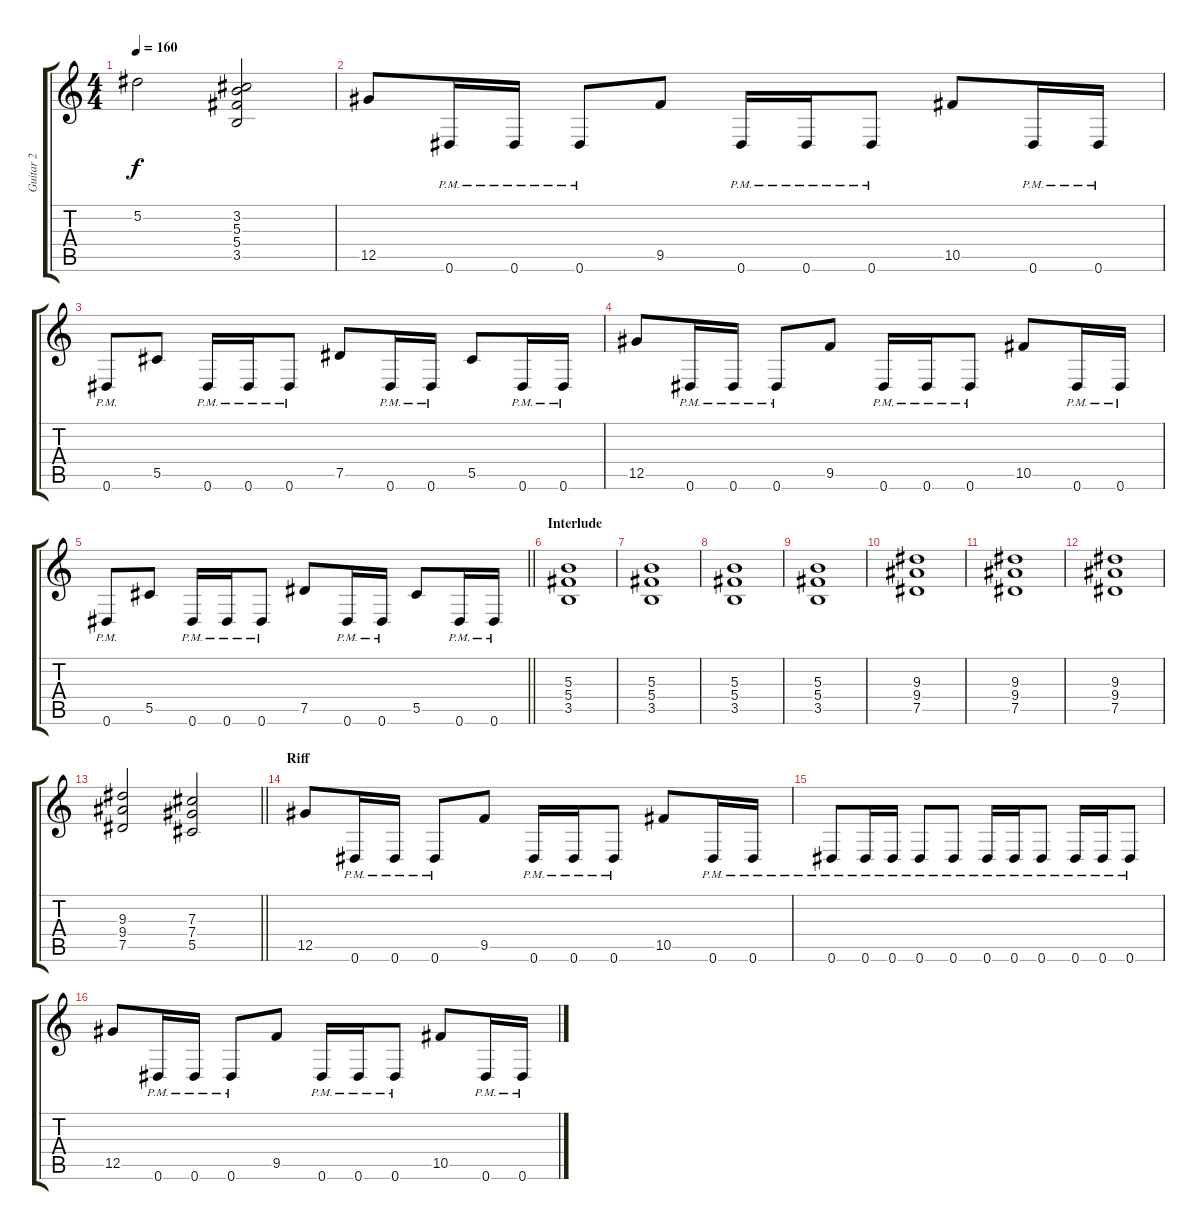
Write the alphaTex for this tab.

\track ("Guitar 2" "Guitar 2") {instrument distortionguitar}
\staff {score tabs}
\tuning (Eb4 Bb3 Gb3 Db3 Ab2 Eb2) {hide}
\ts (4 4)
\tempo 160
\clef g2
\ks c
5.2{t}.2{dy f} (3.2 5.3{t} 5.4{t} 3.5{t}).2 |
12.5.8 0.6{pm}.16 0.6{pm}.16 0.6{pm}.8 9.5.8 0.6{pm}.16 0.6{pm}.16 0.6{pm}.8 10.5.8 0.6{pm}.16 0.6{pm}.16 |
0.6{pm}.8 5.5.8 0.6{pm}.16 0.6{pm}.16 0.6{pm}.8 7.5.8 0.6{pm}.16 0.6{pm}.16 5.5.8 0.6{pm}.16 0.6{pm}.16 |
12.5.8 0.6{pm}.16 0.6{pm}.16 0.6{pm}.8 9.5.8 0.6{pm}.16 0.6{pm}.16 0.6{pm}.8 10.5.8 0.6{pm}.16 0.6{pm}.16 |
\barLineRight lightlight
0.6{pm}.8 5.5.8 0.6{pm}.16 0.6{pm}.16 0.6{pm}.8 7.5.8 0.6{pm}.16 0.6{pm}.16 5.5.8 0.6{pm}.16 0.6{pm}.16 |
\section ("" "Interlude")
(5.3 5.4 3.5).1 |
(5.3 5.4 3.5).1 |
(5.3 5.4 3.5).1 |
(5.3 5.4 3.5).1 |
(9.3 9.4 7.5).1 |
(9.3 9.4 7.5).1 |
(9.3 9.4 7.5).1 |
\barLineRight lightlight
(9.3 9.4 7.5).2 (7.3 7.4 5.5).2 |
\section ("" "Riff")
12.5.8 0.6{pm}.16 0.6{pm}.16 0.6{pm}.8 9.5.8 0.6{pm}.16 0.6{pm}.16 0.6{pm}.8 10.5.8 0.6{pm}.16 0.6{pm}.16 |
0.6{pm}.8 0.6{pm}.16 0.6{pm}.16 0.6{pm}.8 0.6{pm}.8 0.6{pm}.16 0.6{pm}.16 0.6{pm}.8 0.6{pm}.16 0.6{pm}.16 0.6{pm}.8 |
12.5.8 0.6{pm}.16 0.6{pm}.16 0.6{pm}.8 9.5.8 0.6{pm}.16 0.6{pm}.16 0.6{pm}.8 10.5.8 0.6{pm}.16 0.6{pm}.16
